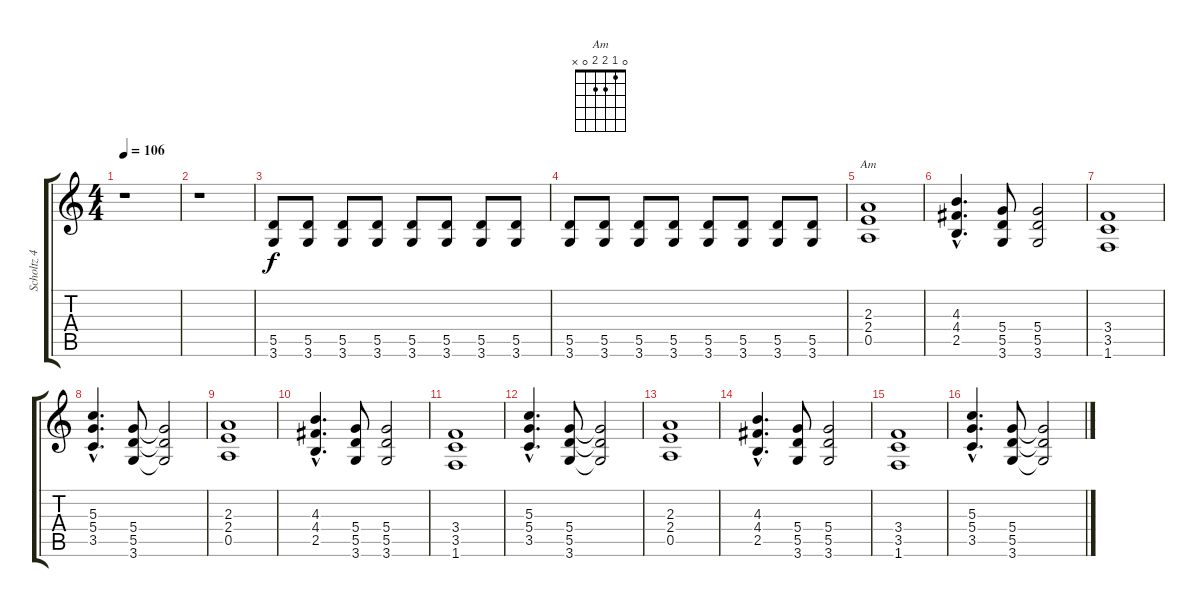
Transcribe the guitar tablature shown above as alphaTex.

\track ("Scholtz 4" "Scholtz 4") {instrument overdrivenguitar}
\staff {score tabs}
\tuning (E4 B3 G3 D3 A2 E2) {hide}
\chord ("Am" 0 1 2 2 0 x)
\ts (4 4)
\tempo 106
\clef g2
\ks c
r.1{dy f} |
r.1 |
(5.5 3.6).8 (5.5 3.6).8 (5.5 3.6).8 (5.5 3.6).8 (5.5 3.6).8 (5.5 3.6).8 (5.5 3.6).8 (5.5 3.6).8 |
(5.5 3.6).8 (5.5 3.6).8 (5.5 3.6).8 (5.5 3.6).8 (5.5 3.6).8 (5.5 3.6).8 (5.5 3.6).8 (5.5 3.6).8 |
(2.3 2.4 0.5).1{ch "Am"} |
(4.3{hac} 4.4{hac} 2.5{hac}).4{d} (5.4 5.5 3.6).8 (5.4 5.5 3.6).2 |
(3.4 3.5 1.6).1 |
(5.3{hac} 5.4{hac} 3.5{hac}).4{d} (5.4 5.5 3.6).8 (5.4{t} 5.5{t} 3.6{t}).2 |
(2.3 2.4 0.5).1 |
(4.3{hac} 4.4{hac} 2.5{hac}).4{d} (5.4 5.5 3.6).8 (5.4 5.5 3.6).2 |
(3.4 3.5 1.6).1 |
(5.3{hac} 5.4{hac} 3.5{hac}).4{d} (5.4 5.5 3.6).8 (5.4{t} 5.5{t} 3.6{t}).2 |
(2.3 2.4 0.5).1 |
(4.3{hac} 4.4{hac} 2.5{hac}).4{d} (5.4 5.5 3.6).8 (5.4 5.5 3.6).2 |
(3.4 3.5 1.6).1 |
(5.3{hac} 5.4{hac} 3.5{hac}).4{d} (5.4 5.5 3.6).8 (5.4{t} 5.5{t} 3.6{t}).2
